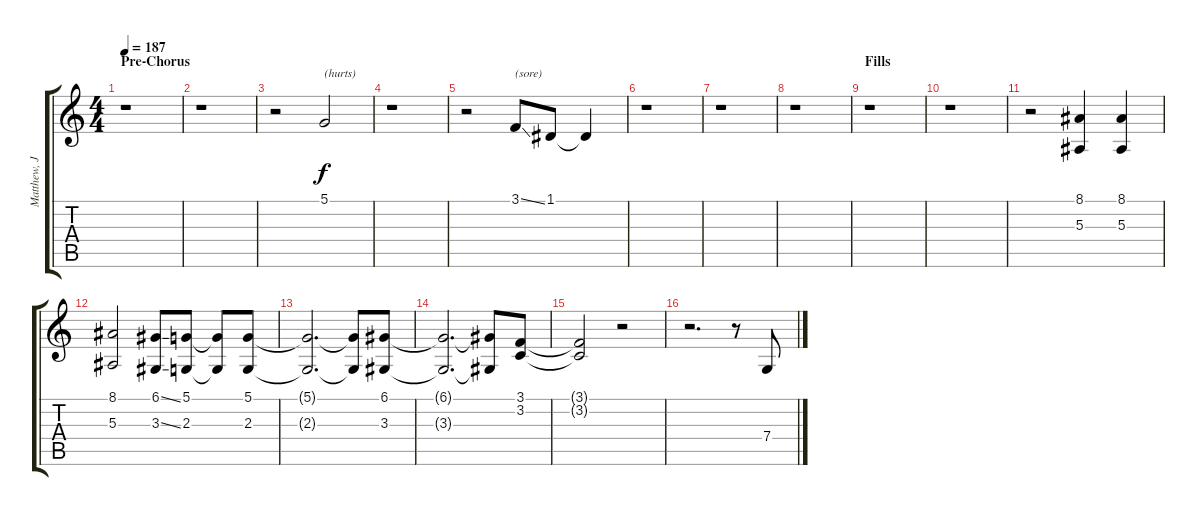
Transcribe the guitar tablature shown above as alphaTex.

\track ("Matthew, Jason - Backing Vocals" "Matthew, J") {instrument oboe}
\staff {score tabs}
\tuning (D4 A3 F3 C3 G2 C2) {hide}
\ts (4 4)
\section ("" "Pre-Chorus")
\tempo 187
\clef g2
\ks c
r.1{dy f} |
r.1 |
r.2 5.1.2{txt "(hurts)"} |
r.1 |
r.2 3.1{ss}.8{txt "(sore)"} 1.1.8 1.1{t}.4 |
r.1 |
r.1 |
r.1 |
\section ("" "Fills")
r.1 |
r.1 |
r.2 (8.1 5.3).4 (8.1 5.3).4 |
(8.1 5.3).2 (6.1{ss} 3.3{ss}).8 (5.1 2.3).8 (5.1{t} 2.3{t}).8 (5.1 2.3).8 |
(5.1{t} 2.3{t}).2{d} (5.1{t} 2.3{t}).8 (6.1 3.3).8 |
(6.1{t} 3.3{t}).2{d} (6.1{t} 3.3{t}).8 (3.1 3.2).8 |
(3.1{t} 3.2{t}).2 r.2 |
r.2{d} r.8 7.4.8
